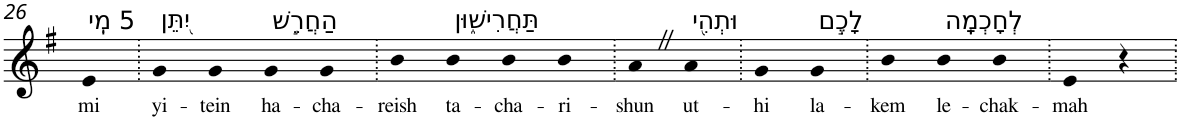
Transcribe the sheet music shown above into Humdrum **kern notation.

**kern	**text
*part1	*part1
*staff1	*staff1
*I"Piano	*
*I'Pno	*
!!LO:PB:g=z
*clefG2	*
*k[f#]	*
*G:	*
=26	=26
!LO:TX:a:t=5 מִֽי	!
!	!LO:LY:b
4e	mi
=27.	=27.
!LO:TX:a:t=יִ֭תֵּן	!
!	!LO:LY:b
4g	yi-
!	!LO:LY:b
4g	-tein
!LO:TX:a:t=הַחֲרֵ֣שׁ	!
!	!LO:LY:b
4g	ha-
!	!LO:LY:b
4g	-cha-
=28.	=28.
!	!LO:LY:b
4b	-reish
!LO:TX:a:t=תַּחֲרִישׁ֑וּן	!
!	!LO:LY:b
4b	ta-
!	!LO:LY:b
4b	-cha-
!	!LO:LY:b
4b	-ri-
=29.	=29.
!	!LO:LY:b
4aZ	-shun
!LO:TX:a:t=וּתְהִ֖י	!
!	!LO:LY:b
4a	ut-
=30.	=30.
!	!LO:LY:b
4g	-hi
!LO:TX:a:t=לָכֶ֣ם	!
!	!LO:LY:b
4g	la-
=31.	=31.
!	!LO:LY:b
4b	-kem
!LO:TX:a:t=לְחָכְמָֽה	!
!	!LO:LY:b
4b	le-
!	!LO:LY:b
4b	-chak-
=32.	=32.
!	!LO:LY:b
4e	-mah
4r	.
=.	=.
*-	*-
